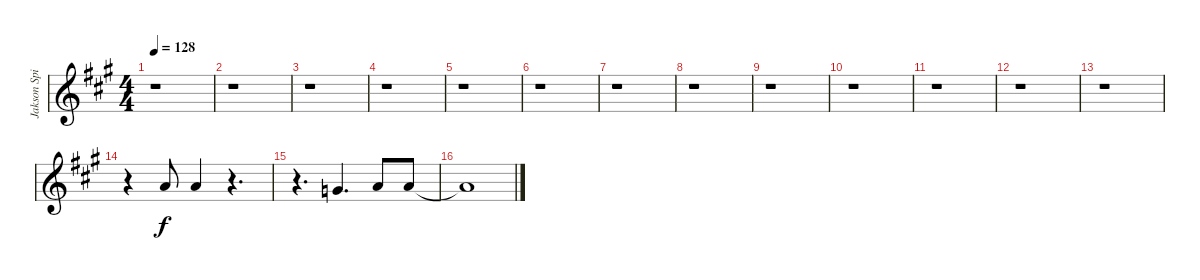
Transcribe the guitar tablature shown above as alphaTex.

\track ("Jakson Spires Vocal" "Jakson Spi") {instrument piccolo}
\staff {score}
\tuning (E4 B3 G3 D3 A2 E2) {hide}
\ts (4 4)
\tempo 128
\clef g2
\ks a
r.1{dy f} |
r.1 |
r.1 |
r.1 |
r.1 |
r.1 |
r.1 |
r.1 |
r.1 |
r.1 |
r.1 |
r.1 |
r.1 |
r.4 5.1.8 5.1.4 r.4{d} |
r.4{d} 8.2.4{d} 5.1.8 5.1.8 |
5.1{t}.1
